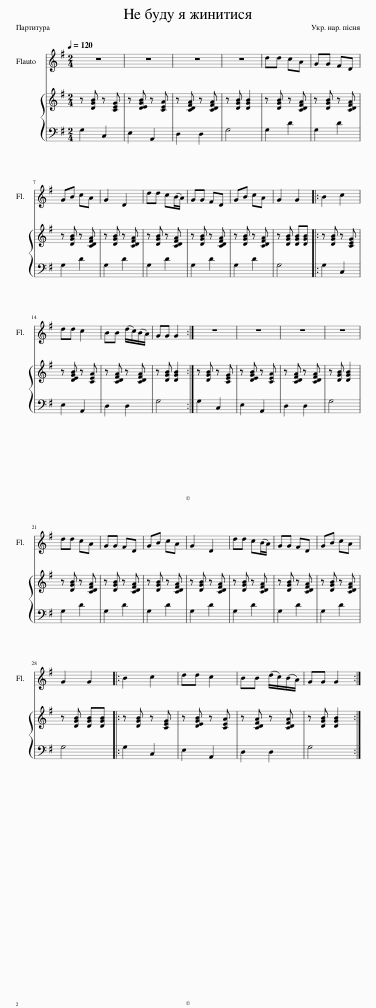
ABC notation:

X:1
%%score 1 { 2 | 3 }
L:1/8
Q:1/4=120
M:2/4
I:linebreak $
K:G
V:1 treble
V:2 treble
V:3 bass
V:1
 z4 | z4 | z4 | z4 | dd cA | %5
 GG FD |$ GB cA | G2 D2 | dd c(B/A/) | GG FD | %10
 GB cA | G2 G2 |: B2 c2 |$ dd c2 | BB (d/c/)(B/A/) | %15
 GG G2 :| z4 | z4 | z4 | z4 |$ %20
 dd cA | GG FD | GB cA | G2 D2 | dd c(B/A/) | %25
 GG FD | GB cA |$ G2 G2 |: B2 c2 | dd c2 | %30
 BB (d/c/)(B/A/) | GG G2 :| %32
V:2
 z [DGB] z [CEG] | z [DEGB] z [CEA] | z [CDFA] z [CDFA] | z [DGB] [DGB]2 | z [DGB] z [CDFA] | %5
 z [DGB] z [CDFA] |$ z [DGB] z [CDFA] | z [DGB] z [CDFA] | z [DGB] z [CDFA] | z [DGB] z [CDFA] | %10
 z [DGB] z [CDFA] | z [DGB] [DGB][DGB] |: z [DGB] z [CEG] |$ z [DEGB] z [CEA] | z [CDFA] z [CDFA] | %15
 z [DGB] [DGB]2 :| z [DGB] z [CEG] | z [DEGB] z [CEA] | z [CDFA] z [CDFA] | z [DGB] [DGB]2 |$ %20
 z [DGB] z [CDFA] | z [DGB] z [CDFA] | z [DGB] z [CDFA] | z [DGB] z [CDFA] | z [DGB] z [CDFA] | %25
 z [DGB] z [CDFA] | z [DGB] z [CDFA] |$ z [DGB] [DGB][DGB] |: z [DGB] z [CEG] | z [DEGB] z [CEA] | %30
 z [CDFA] z [CDFA] | z [DGB] [DGB]2 :| %32
V:3
 G,2 C,2 | E,2 A,,2 | D,2 D,2 | G,4 | G,2 D2 | %5
 G,2 D2 |$ G,2 D2 | G,2 D2 | G,2 D2 | G,2 D2 | %10
 G,2 D2 | G,4 |: G,2 C,2 |$ E,2 A,,2 | D,2 D,2 | %15
 G,4 :| G,2 C,2 | E,2 A,,2 | D,2 D,2 | G,4 |$ %20
 G,2 D2 | G,2 D2 | G,2 D2 | G,2 D2 | G,2 D2 | %25
 G,2 D2 | G,2 D2 |$ G,4 |: G,2 C,2 | E,2 A,,2 | %30
 D,2 D,2 | G,4 :| %32
